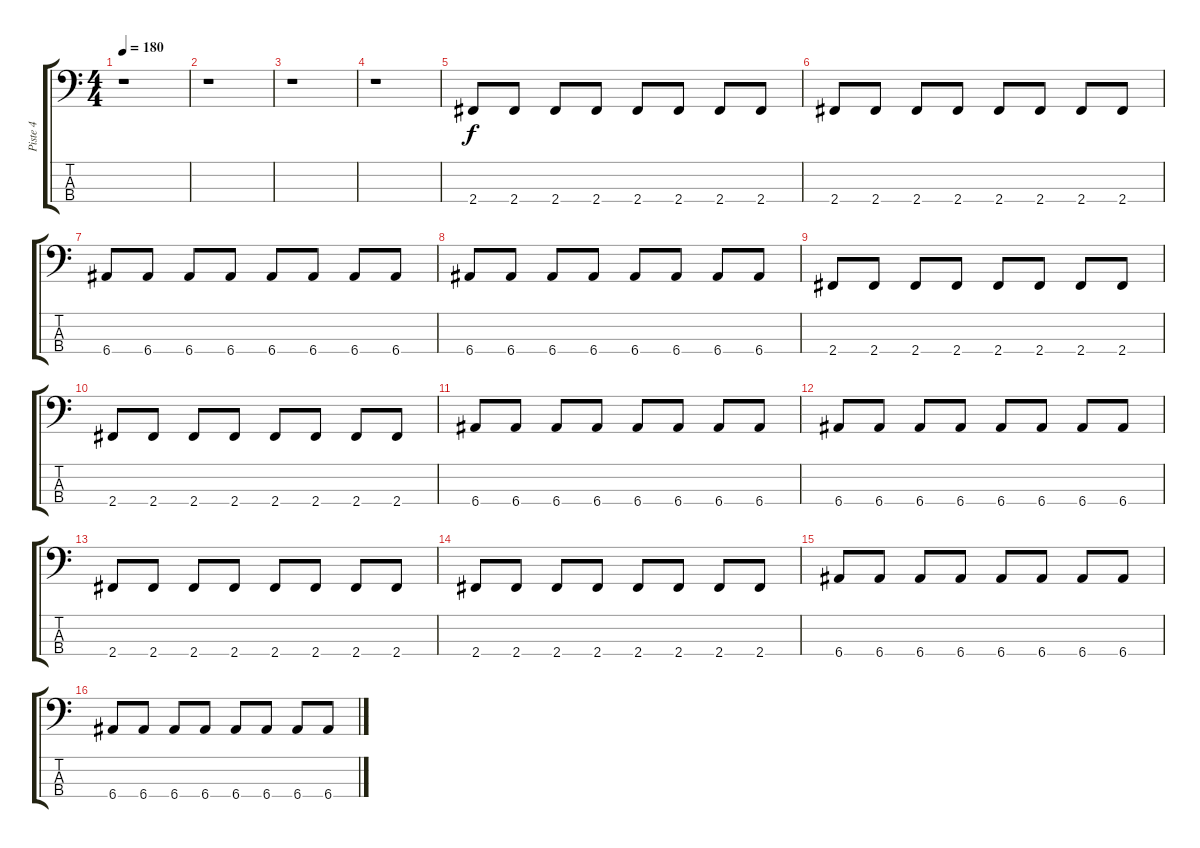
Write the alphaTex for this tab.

\track ("Piste 4" "Piste 4") {instrument electricbassfinger}
\staff {score tabs}
\tuning (G2 D2 A1 E1) {hide}
\ts (4 4)
\tempo 180
\clef f4
\ks c
r.1{dy f} |
r.1 |
r.1 |
r.1 |
2.4.8 2.4.8 2.4.8 2.4.8 2.4.8 2.4.8 2.4.8 2.4.8 |
2.4.8 2.4.8 2.4.8 2.4.8 2.4.8 2.4.8 2.4.8 2.4.8 |
6.4.8 6.4.8 6.4.8 6.4.8 6.4.8 6.4.8 6.4.8 6.4.8 |
6.4.8 6.4.8 6.4.8 6.4.8 6.4.8 6.4.8 6.4.8 6.4.8 |
2.4.8 2.4.8 2.4.8 2.4.8 2.4.8 2.4.8 2.4.8 2.4.8 |
2.4.8 2.4.8 2.4.8 2.4.8 2.4.8 2.4.8 2.4.8 2.4.8 |
6.4.8 6.4.8 6.4.8 6.4.8 6.4.8 6.4.8 6.4.8 6.4.8 |
6.4.8 6.4.8 6.4.8 6.4.8 6.4.8 6.4.8 6.4.8 6.4.8 |
2.4.8 2.4.8 2.4.8 2.4.8 2.4.8 2.4.8 2.4.8 2.4.8 |
2.4.8 2.4.8 2.4.8 2.4.8 2.4.8 2.4.8 2.4.8 2.4.8 |
6.4.8 6.4.8 6.4.8 6.4.8 6.4.8 6.4.8 6.4.8 6.4.8 |
6.4.8 6.4.8 6.4.8 6.4.8 6.4.8 6.4.8 6.4.8 6.4.8
